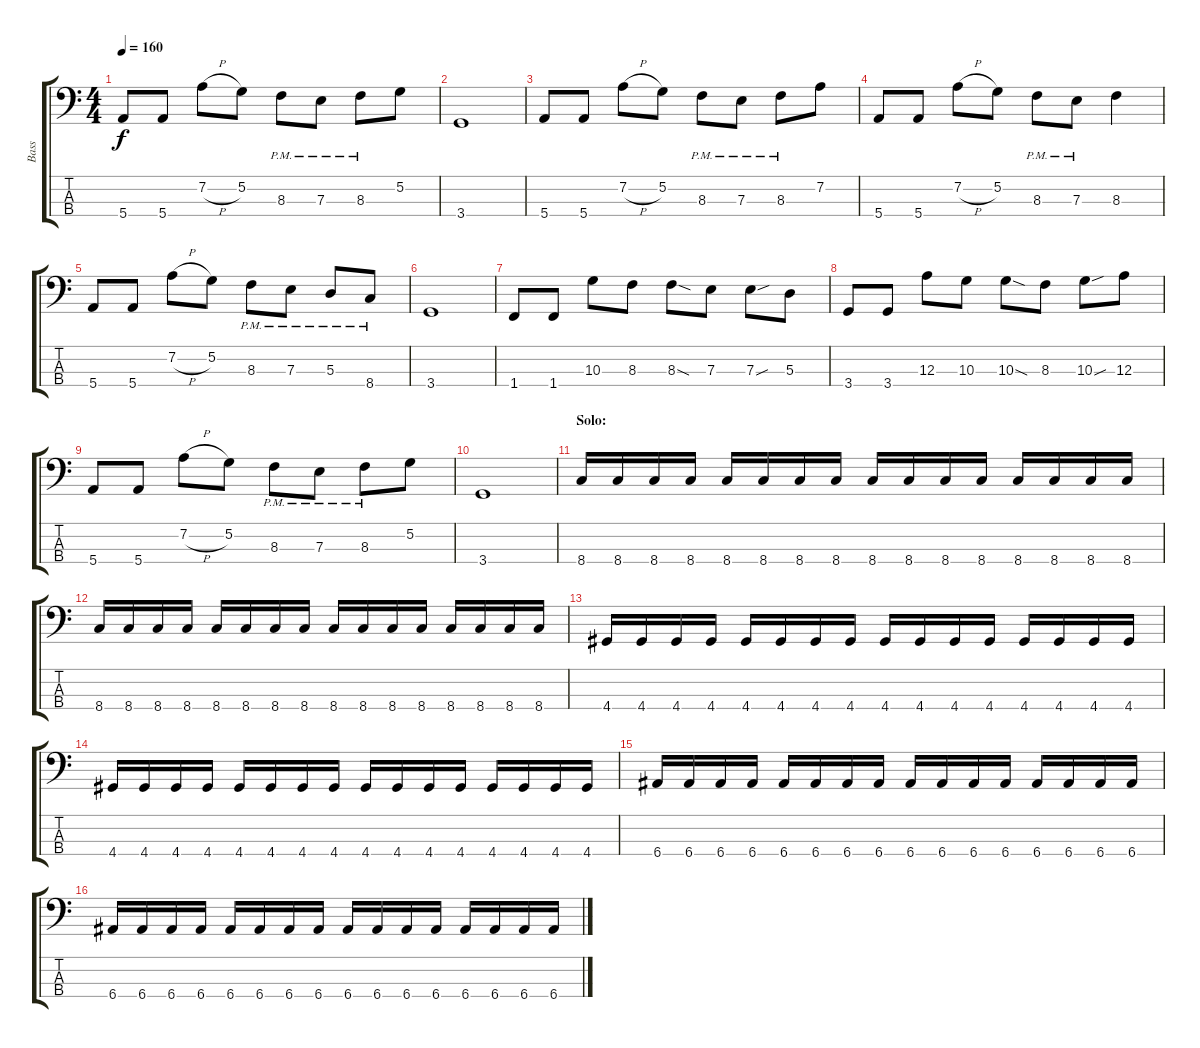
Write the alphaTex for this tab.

\track ("Bass" "Bass") {instrument electricbasspick}
\staff {score tabs}
\tuning (G2 D2 A1 E1) {hide}
\ts (4 4)
\tempo 160
\clef f4
\ks c
5.4.8{dy f} 5.4.8 7.2{h}.8 5.2.8 8.3{pm}.8 7.3{pm}.8 8.3{pm}.8 5.2.8 |
3.4.1 |
5.4.8 5.4.8 7.2{h}.8 5.2.8 8.3{pm}.8 7.3{pm}.8 8.3{pm}.8 7.2.8 |
5.4.8 5.4.8 7.2{h}.8 5.2.8 8.3{pm}.8 7.3{pm}.8 8.3.4 |
5.4.8 5.4.8 7.2{h}.8 5.2.8 8.3{pm}.8 7.3{pm}.8 5.3{pm}.8 8.4{pm}.8 |
3.4.1 |
1.4.8 1.4.8 10.3.8 8.3.8 8.3{sod}.8 7.3.8 7.3{sou}.8 5.3.8 |
3.4.8 3.4.8 12.3.8 10.3.8 10.3{sod}.8 8.3.8 10.3{sou}.8 12.3.8 |
5.4.8 5.4.8 7.2{h}.8 5.2.8 8.3{pm}.8 7.3{pm}.8 8.3{pm}.8 5.2.8 |
3.4.1 |
\section ("" "Solo:")
8.4.16 8.4.16 8.4.16 8.4.16 8.4.16 8.4.16 8.4.16 8.4.16 8.4.16 8.4.16 8.4.16 8.4.16 8.4.16 8.4.16 8.4.16 8.4.16 |
8.4.16 8.4.16 8.4.16 8.4.16 8.4.16 8.4.16 8.4.16 8.4.16 8.4.16 8.4.16 8.4.16 8.4.16 8.4.16 8.4.16 8.4.16 8.4.16 |
4.4.16 4.4.16 4.4.16 4.4.16 4.4.16 4.4.16 4.4.16 4.4.16 4.4.16 4.4.16 4.4.16 4.4.16 4.4.16 4.4.16 4.4.16 4.4.16 |
4.4.16 4.4.16 4.4.16 4.4.16 4.4.16 4.4.16 4.4.16 4.4.16 4.4.16 4.4.16 4.4.16 4.4.16 4.4.16 4.4.16 4.4.16 4.4.16 |
6.4.16 6.4.16 6.4.16 6.4.16 6.4.16 6.4.16 6.4.16 6.4.16 6.4.16 6.4.16 6.4.16 6.4.16 6.4.16 6.4.16 6.4.16 6.4.16 |
6.4.16 6.4.16 6.4.16 6.4.16 6.4.16 6.4.16 6.4.16 6.4.16 6.4.16 6.4.16 6.4.16 6.4.16 6.4.16 6.4.16 6.4.16 6.4.16
